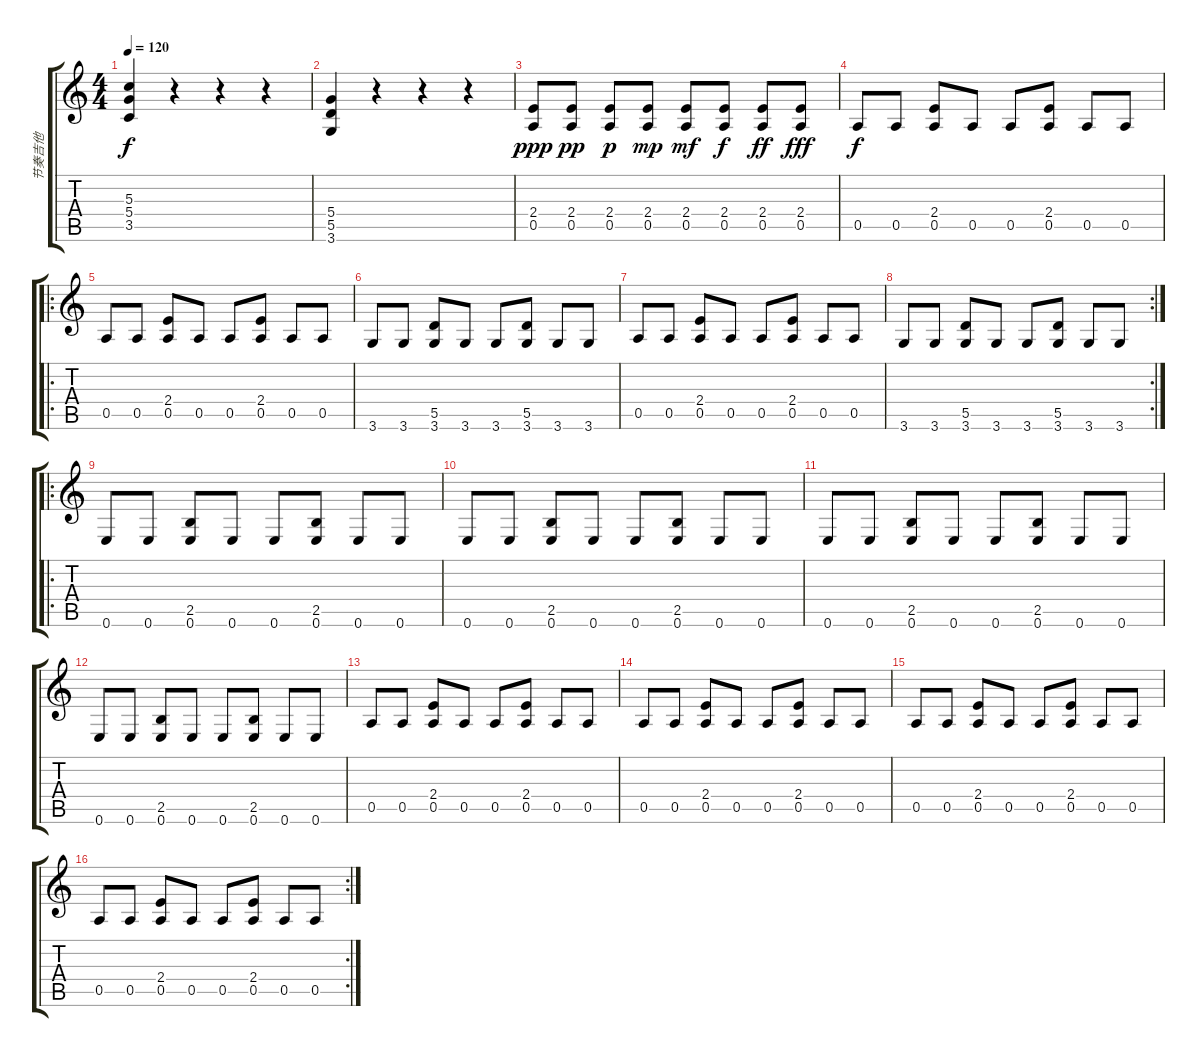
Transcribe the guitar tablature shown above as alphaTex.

\track ("节奏吉他" "节奏吉他") {instrument distortionguitar}
\staff {score tabs}
\tuning (E4 B3 G3 D3 A2 E2) {hide}
\ts (4 4)
\tempo 120
\clef g2
\ks c
(5.3 5.4 3.5).4{dy f} r.4 r.4 r.4 |
(5.4 5.5 3.6).4 r.4 r.4 r.4 |
(2.4 0.5).8{dy ppp} (2.4 0.5).8{dy pp} (2.4 0.5).8{dy p} (2.4 0.5).8{dy mp} (2.4 0.5).8{dy mf} (2.4 0.5).8{dy f} (2.4 0.5).8{dy ff} (2.4 0.5).8{dy fff} |
0.5.8{dy f} 0.5.8 (2.4 0.5).8 0.5.8 0.5.8 (2.4 0.5).8 0.5.8 0.5.8 |
\ro
0.5.8 0.5.8 (2.4 0.5).8 0.5.8 0.5.8 (2.4 0.5).8 0.5.8 0.5.8 |
3.6.8 3.6.8 (5.5 3.6).8 3.6.8 3.6.8 (5.5 3.6).8 3.6.8 3.6.8 |
0.5.8 0.5.8 (2.4 0.5).8 0.5.8 0.5.8 (2.4 0.5).8 0.5.8 0.5.8 |
\rc 2
3.6.8 3.6.8 (5.5 3.6).8 3.6.8 3.6.8 (5.5 3.6).8 3.6.8 3.6.8 |
\ro
0.6.8 0.6.8 (2.5 0.6).8 0.6.8 0.6.8 (2.5 0.6).8 0.6.8 0.6.8 |
0.6.8 0.6.8 (2.5 0.6).8 0.6.8 0.6.8 (2.5 0.6).8 0.6.8 0.6.8 |
0.6.8 0.6.8 (2.5 0.6).8 0.6.8 0.6.8 (2.5 0.6).8 0.6.8 0.6.8 |
0.6.8 0.6.8 (2.5 0.6).8 0.6.8 0.6.8 (2.5 0.6).8 0.6.8 0.6.8 |
0.5.8 0.5.8 (2.4 0.5).8 0.5.8 0.5.8 (2.4 0.5).8 0.5.8 0.5.8 |
0.5.8 0.5.8 (2.4 0.5).8 0.5.8 0.5.8 (2.4 0.5).8 0.5.8 0.5.8 |
0.5.8 0.5.8 (2.4 0.5).8 0.5.8 0.5.8 (2.4 0.5).8 0.5.8 0.5.8 |
\rc 2
0.5.8 0.5.8 (2.4 0.5).8 0.5.8 0.5.8 (2.4 0.5).8 0.5.8 0.5.8
